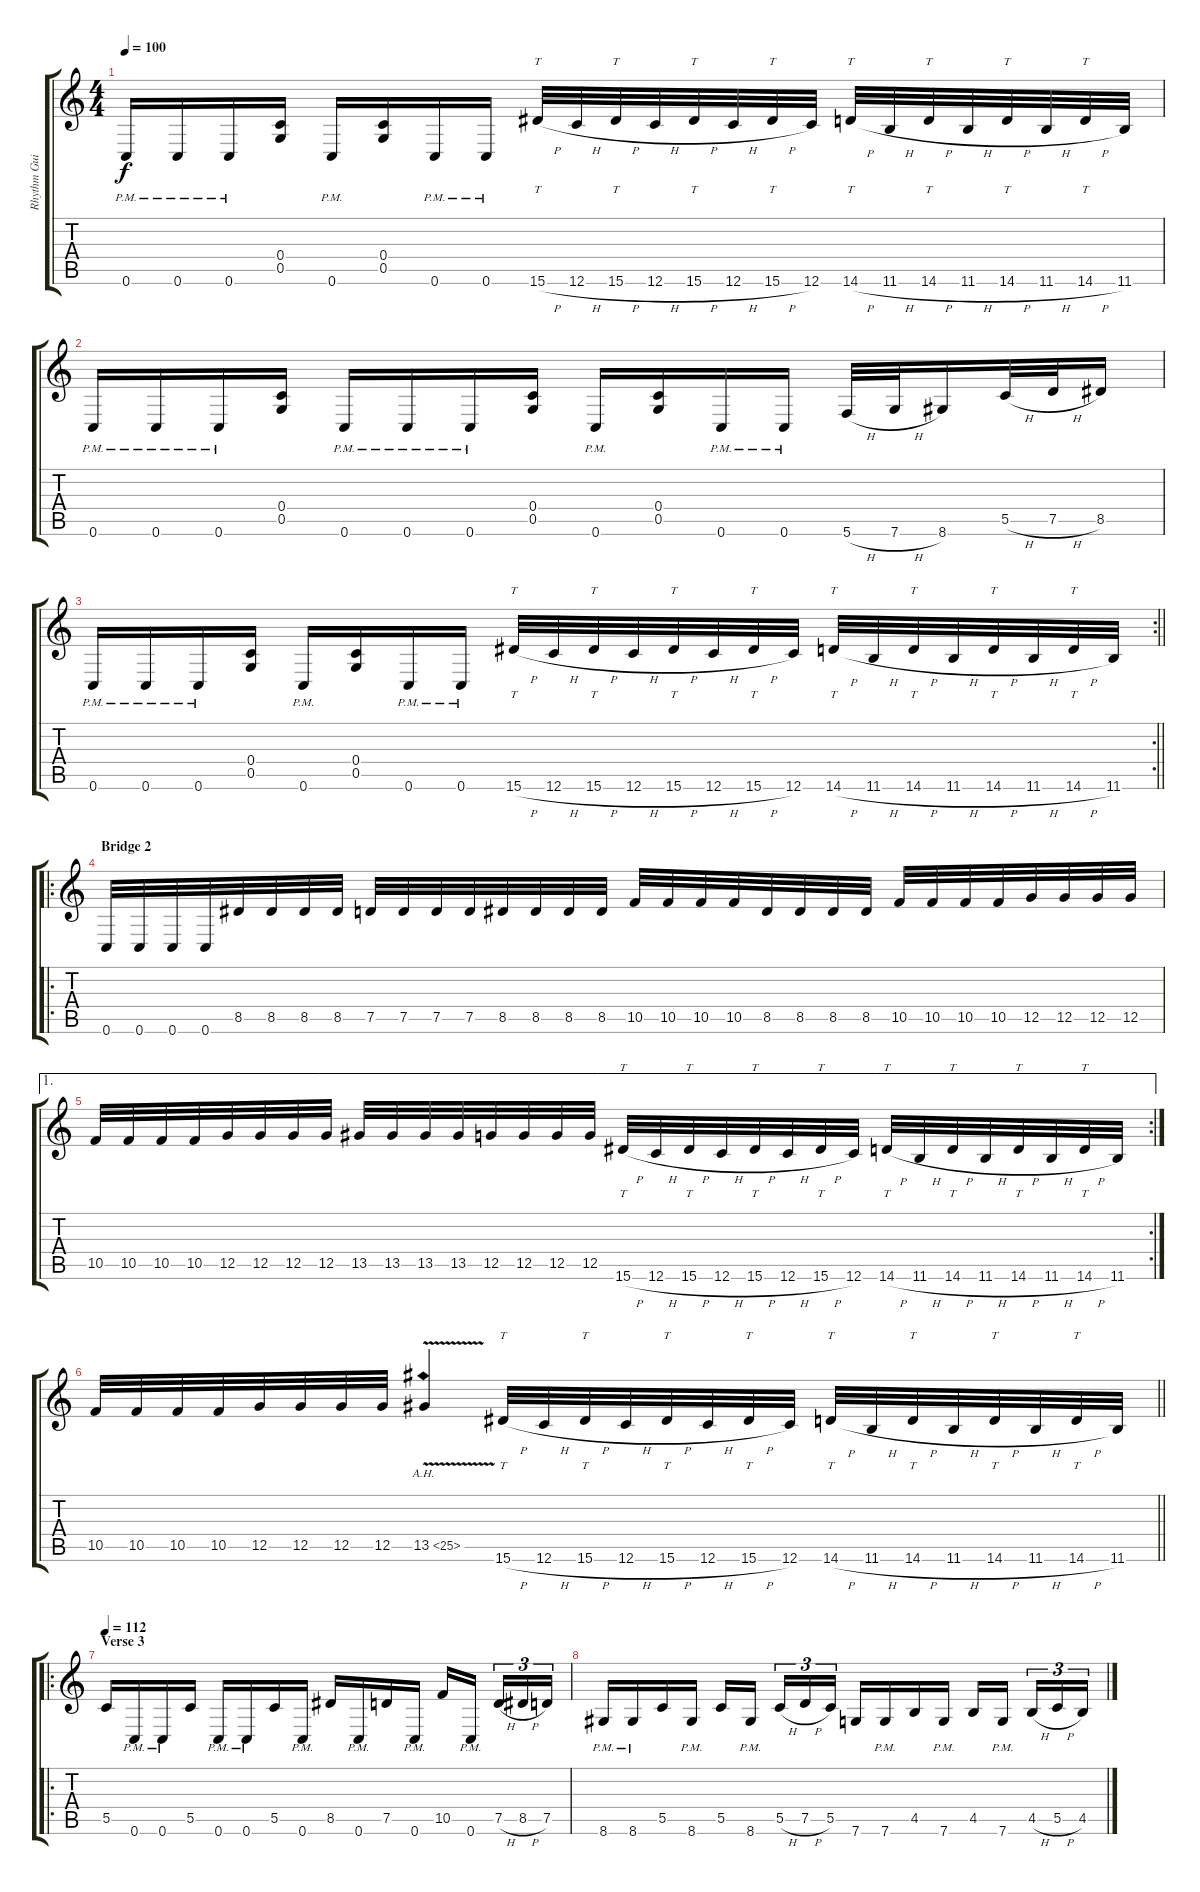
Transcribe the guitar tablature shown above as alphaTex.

\track ("Rhythm Guitar" "Rhythm Gui") {instrument distortionguitar}
\staff {score tabs}
\tuning (D4 A3 F3 C3 G2 C2) {hide}
\ts (4 4)
\tempo 100
\clef g2
\ks c
0.6{pm}.16{dy f} 0.6{pm}.16 0.6{pm}.16 (0.4 0.5).16 0.6{pm}.16 (0.4 0.5).16 0.6{pm}.16 0.6{pm}.16 15.6{h}.32{tt} 12.6{h}.32 15.6{h}.32{tt} 12.6{h}.32 15.6{h}.32{tt} 12.6{h}.32 15.6{h}.32{tt} 12.6.32 14.6{h}.32{tt} 11.6{h}.32 14.6{h}.32{tt} 11.6{h}.32 14.6{h}.32{tt} 11.6{h}.32 14.6{h}.32{tt} 11.6.32 |
0.6{pm}.16 0.6{pm}.16 0.6{pm}.16 (0.4 0.5).16 0.6{pm}.16 0.6{pm}.16 0.6{pm}.16 (0.4 0.5).16 0.6{pm}.16 (0.4 0.5).16 0.6{pm}.16 0.6{pm}.16 5.6{h}.32 7.6{h}.32 8.6.16 5.5{h}.32 7.5{h}.32 8.5.16 |
\rc 2
\barLineRight lightlight
0.6{pm}.16 0.6{pm}.16 0.6{pm}.16 (0.4 0.5).16 0.6{pm}.16 (0.4 0.5).16 0.6{pm}.16 0.6{pm}.16 15.6{h}.32{tt} 12.6{h}.32 15.6{h}.32{tt} 12.6{h}.32 15.6{h}.32{tt} 12.6{h}.32 15.6{h}.32{tt} 12.6.32 14.6{h}.32{tt} 11.6{h}.32 14.6{h}.32{tt} 11.6{h}.32 14.6{h}.32{tt} 11.6{h}.32 14.6{h}.32{tt} 11.6.32 |
\ro
\section ("" "Bridge 2")
0.6.32 0.6.32 0.6.32 0.6.32 8.5.32 8.5.32 8.5.32 8.5.32 7.5.32 7.5.32 7.5.32 7.5.32 8.5.32 8.5.32 8.5.32 8.5.32 10.5.32 10.5.32 10.5.32 10.5.32 8.5.32 8.5.32 8.5.32 8.5.32 10.5.32 10.5.32 10.5.32 10.5.32 12.5.32 12.5.32 12.5.32 12.5.32 |
\ae 1
\rc 2
10.5.32 10.5.32 10.5.32 10.5.32 12.5.32 12.5.32 12.5.32 12.5.32 13.5.32 13.5.32 13.5.32 13.5.32 12.5.32 12.5.32 12.5.32 12.5.32 15.6{h}.32{tt} 12.6{h}.32 15.6{h}.32{tt} 12.6{h}.32 15.6{h}.32{tt} 12.6{h}.32 15.6{h}.32{tt} 12.6.32 14.6{h}.32{tt} 11.6{h}.32 14.6{h}.32{tt} 11.6{h}.32 14.6{h}.32{tt} 11.6{h}.32 14.6{h}.32{tt} 11.6.32 |
\barLineRight lightlight
10.5.32 10.5.32 10.5.32 10.5.32 12.5.32 12.5.32 12.5.32 12.5.32 13.5{ah 12 v}.4 15.6{h}.32{tt} 12.6{h}.32 15.6{h}.32{tt} 12.6{h}.32 15.6{h}.32{tt} 12.6{h}.32 15.6{h}.32{tt} 12.6.32 14.6{h}.32{tt} 11.6{h}.32 14.6{h}.32{tt} 11.6{h}.32 14.6{h}.32{tt} 11.6{h}.32 14.6{h}.32{tt} 11.6.32 |
\ro
\section ("" "Verse 3")
\tempo 112
5.5.16 0.6{pm}.16 0.6{pm}.16 5.5.16 0.6{pm}.16 0.6{pm}.16 5.5.16 0.6{pm}.16 8.5.16 0.6{pm}.16 7.5.16 0.6{pm}.16 10.5.16 0.6{pm}.16{beam splitsecondary} 7.5{h}.16{tu (3 2)} 8.5{h}.16{tu (3 2)} 7.5.16{tu (3 2)} |
8.6{pm}.16 8.6{pm}.16 5.5.16 8.6{pm}.16 5.5.16 8.6{pm}.16{beam splitsecondary} 5.5{h}.16{tu (3 2)} 7.5{h}.16{tu (3 2)} 5.5.16{tu (3 2)} 7.6.16 7.6{pm}.16 4.5.16 7.6{pm}.16 4.5.16 7.6{pm}.16{beam splitsecondary} 4.5{h}.16{tu (3 2)} 5.5{h}.16{tu (3 2)} 4.5.16{tu (3 2)}
